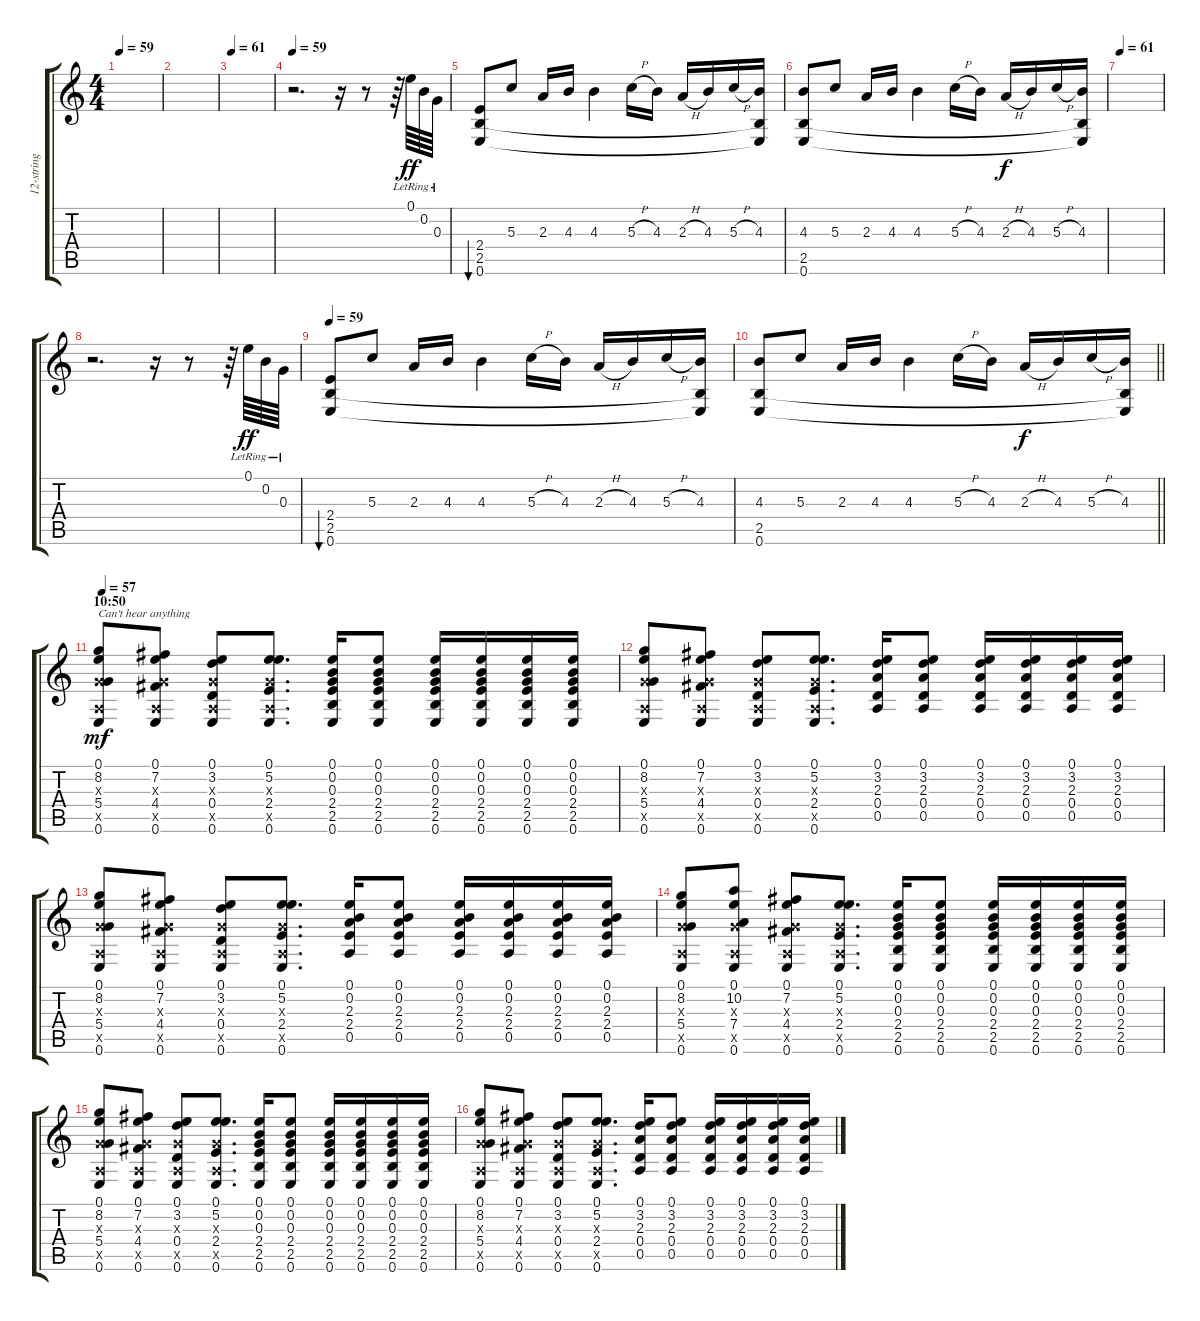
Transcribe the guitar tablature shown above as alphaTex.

\track ("12-string guitar" "12-string ") {instrument acousticguitarsteel}
\staff {score tabs}
\tuning (E4 B3 G3 D3 A2 E2) {hide}
\ts (4 4)
\tempo 59
\clef g2
\ks c
|
|
\tempo 61
|
\tempo 59
r.2{d} r.16{volume 10} r.8 r.64 0.1{lr}.64{dy ff} 0.2{lr}.64 0.3{lr}.64 |
(2.4 2.5 0.6).8{bu 120} 5.3.8 2.3.16 4.3.16 4.3.4 5.3{h}.16 4.3.16 2.3{h}.16 4.3.16 5.3{h}.16 (4.3 2.5{t} 0.6{t}).16 |
(4.3 2.5 0.6).8 5.3.8 2.3.16 4.3.16 4.3.4 5.3{h}.16 4.3.16 2.3{h}.16{dy f} 4.3.16 5.3{h}.16 (4.3 2.5{t} 0.6{t}).16 |
\tempo 61
|
r.2{d} r.16 r.8 r.64 0.1{lr}.64{dy ff} 0.2{lr}.64 0.3{lr}.64 |
\tempo 59
(2.4 2.5 0.6).8{bu 120} 5.3.8 2.3.16 4.3.16 4.3.4 5.3{h}.16 4.3.16 2.3{h}.16 4.3.16 5.3{h}.16 (4.3 2.5{t} 0.6{t}).16 |
\barLineRight lightlight
(4.3 2.5 0.6).8 5.3.8 2.3.16 4.3.16 4.3.4 5.3{h}.16 4.3.16 2.3{h}.16{dy f} 4.3.16 5.3{h}.16 (4.3 2.5{t} 0.6{t}).16 |
\section ("" "10:50")
\tempo 57
(0.1 8.2 0.3{x} 5.4 0.5{x} 0.6).8{txt "Can't hear anything" dy mf} (0.1 7.2 0.3{x} 4.4 0.5{x} 0.6).8 (0.1 3.2 0.3{x} 0.4 0.5{x} 0.6).8 (0.1 5.2 0.3{x} 2.4 0.5{x} 0.6).8{d} (0.1 0.2 0.3 2.4 2.5 0.6).16 (0.1 0.2 0.3 2.4 2.5 0.6).8 (0.1 0.2 0.3 2.4 2.5 0.6).16 (0.1 0.2 0.3 2.4 2.5 0.6).16 (0.1 0.2 0.3 2.4 2.5 0.6).16 (0.1 0.2 0.3 2.4 2.5 0.6).16 |
(0.1 8.2 0.3{x} 5.4 0.5{x} 0.6).8 (0.1 7.2 0.3{x} 4.4 0.5{x} 0.6).8 (0.1 3.2 0.3{x} 0.4 0.5{x} 0.6).8 (0.1 5.2 0.3{x} 2.4 0.5{x} 0.6).8{d} (0.1 3.2 2.3 0.4 0.5).16 (0.1 3.2 2.3 0.4 0.5).8 (0.1 3.2 2.3 0.4 0.5).16 (0.1 3.2 2.3 0.4 0.5).16 (0.1 3.2 2.3 0.4 0.5).16 (0.1 3.2 2.3 0.4 0.5).16 |
(0.1 8.2 0.3{x} 5.4 0.5{x} 0.6).8 (0.1 7.2 0.3{x} 4.4 0.5{x} 0.6).8 (0.1 3.2 0.3{x} 0.4 0.5{x} 0.6).8 (0.1 5.2 0.3{x} 2.4 0.5{x} 0.6).8{d} (0.1 0.2 2.3 2.4 0.5).16 (0.1 0.2 2.3 2.4 0.5).8 (0.1 0.2 2.3 2.4 0.5).16 (0.1 0.2 2.3 2.4 0.5).16 (0.1 0.2 2.3 2.4 0.5).16 (0.1 0.2 2.3 2.4 0.5).16 |
(0.1 8.2 0.3{x} 5.4 0.5{x} 0.6).8 (0.1 10.2 0.3{x} 7.4 0.5{x} 0.6).8 (0.1 7.2 0.3{x} 4.4 0.5{x} 0.6).8 (0.1 5.2 0.3{x} 2.4 0.5{x} 0.6).8{d} (0.1 0.2 0.3 2.4 2.5 0.6).16 (0.1 0.2 0.3 2.4 2.5 0.6).8 (0.1 0.2 0.3 2.4 2.5 0.6).16 (0.1 0.2 0.3 2.4 2.5 0.6).16 (0.1 0.2 0.3 2.4 2.5 0.6).16 (0.1 0.2 0.3 2.4 2.5 0.6).16 |
(0.1 8.2 0.3{x} 5.4 0.5{x} 0.6).8 (0.1 7.2 0.3{x} 4.4 0.5{x} 0.6).8 (0.1 3.2 0.3{x} 0.4 0.5{x} 0.6).8 (0.1 5.2 0.3{x} 2.4 0.5{x} 0.6).8{d} (0.1 0.2 0.3 2.4 2.5 0.6).16 (0.1 0.2 0.3 2.4 2.5 0.6).8 (0.1 0.2 0.3 2.4 2.5 0.6).16 (0.1 0.2 0.3 2.4 2.5 0.6).16 (0.1 0.2 0.3 2.4 2.5 0.6).16 (0.1 0.2 0.3 2.4 2.5 0.6).16 |
(0.1 8.2 0.3{x} 5.4 0.5{x} 0.6).8 (0.1 7.2 0.3{x} 4.4 0.5{x} 0.6).8 (0.1 3.2 0.3{x} 0.4 0.5{x} 0.6).8 (0.1 5.2 0.3{x} 2.4 0.5{x} 0.6).8{d} (0.1 3.2 2.3 0.4 0.5).16 (0.1 3.2 2.3 0.4 0.5).8 (0.1 3.2 2.3 0.4 0.5).16 (0.1 3.2 2.3 0.4 0.5).16 (0.1 3.2 2.3 0.4 0.5).16 (0.1 3.2 2.3 0.4 0.5).16
